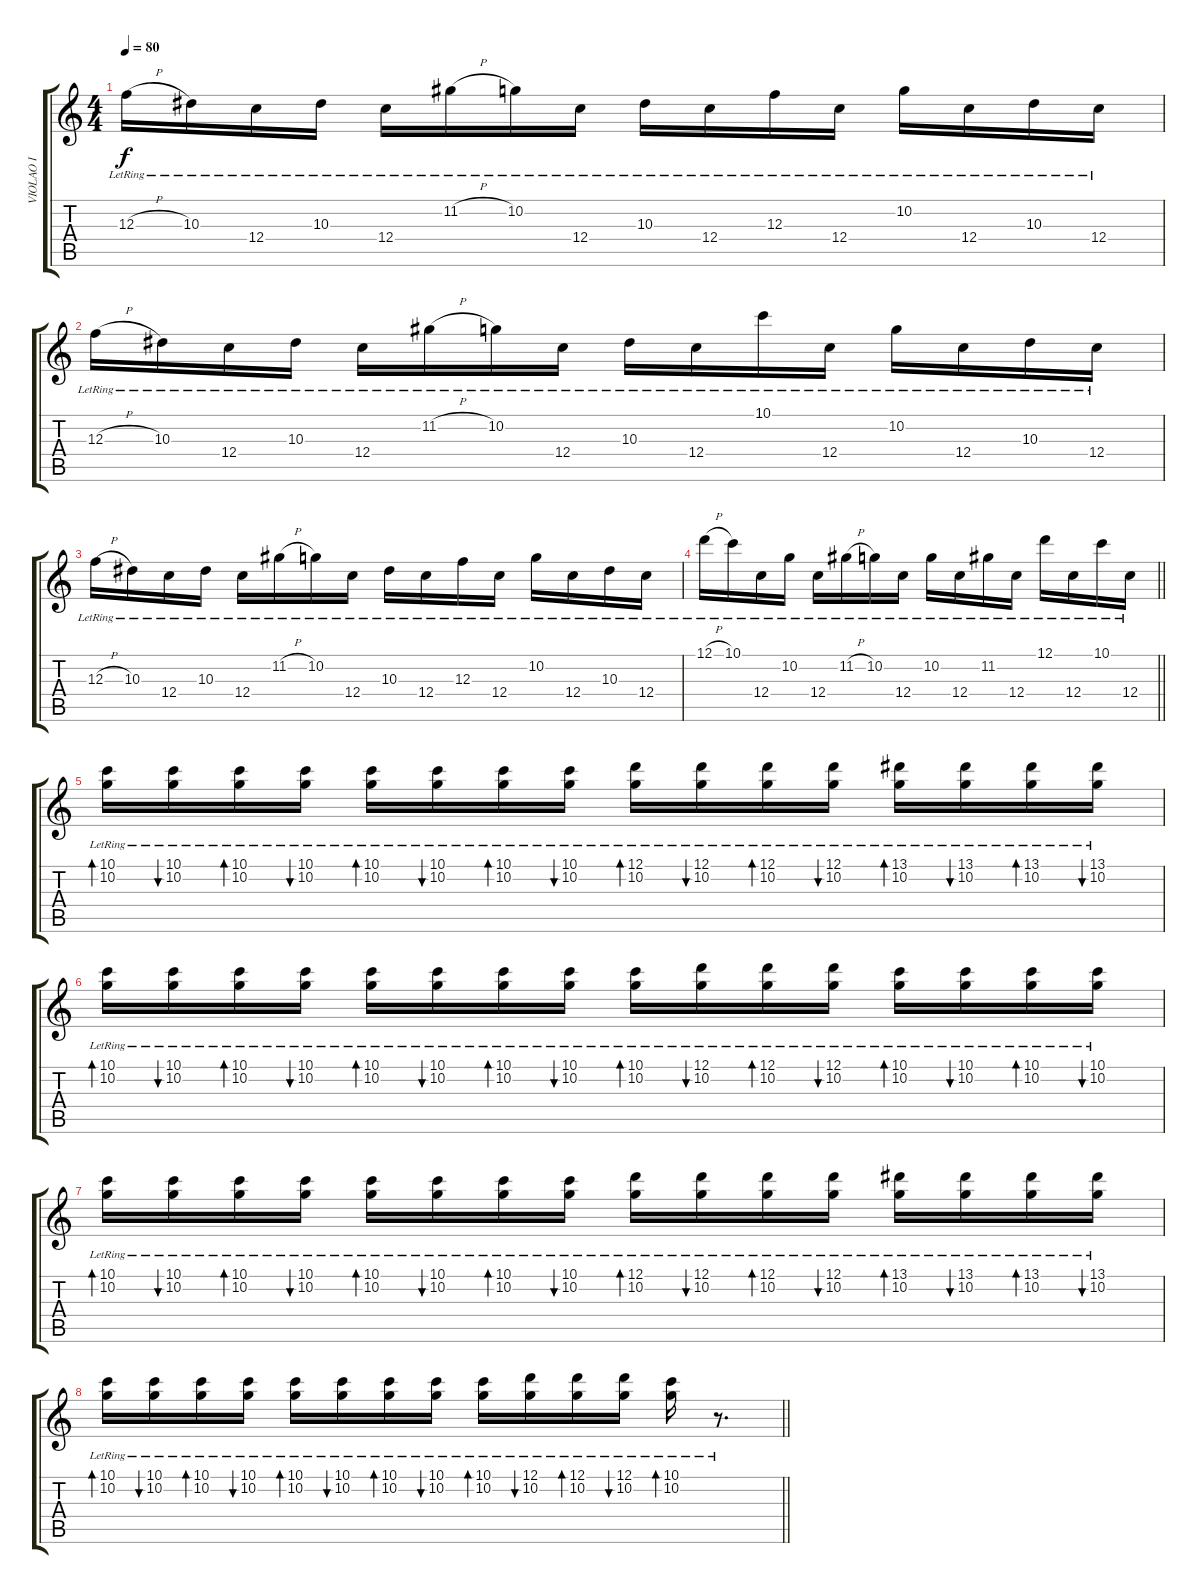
\track ("VIOLAO I" "VIOLAO I") {instrument acousticguitarsteel}
\staff {score tabs}
\tuning (D4 A3 F3 C3 G2 C2) {hide}
\ts (4 4)
\tempo 80
\clef g2
\ks c
12.3{h lr}.16{dy f} 10.3{lr}.16 12.4{lr}.16 10.3{lr}.16 12.4{lr}.16 11.2{h lr}.16 10.2{lr}.16 12.4{lr}.16 10.3{lr}.16 12.4{lr}.16 12.3{lr}.16 12.4{lr}.16 10.2{lr}.16 12.4{lr}.16 10.3{lr}.16 12.4{lr}.16 |
12.3{h lr}.16 10.3{lr}.16 12.4{lr}.16 10.3{lr}.16 12.4{lr}.16 11.2{h lr}.16 10.2{lr}.16 12.4{lr}.16 10.3{lr}.16 12.4{lr}.16 10.1{lr}.16 12.4{lr}.16 10.2{lr}.16 12.4{lr}.16 10.3{lr}.16 12.4{lr}.16 |
12.3{h lr}.16 10.3{lr}.16 12.4{lr}.16 10.3{lr}.16 12.4{lr}.16 11.2{h lr}.16 10.2{lr}.16 12.4{lr}.16 10.3{lr}.16 12.4{lr}.16 12.3{lr}.16 12.4{lr}.16 10.2{lr}.16 12.4{lr}.16 10.3{lr}.16 12.4{lr}.16 |
\barLineRight lightlight
12.1{h lr}.16 10.1{lr}.16 12.4{lr}.16 10.2{lr}.16 12.4{lr}.16 11.2{h lr}.16 10.2{lr}.16 12.4{lr}.16 10.2{lr}.16 12.4{lr}.16 11.2{lr}.16 12.4{lr}.16 12.1{lr}.16 12.4{lr}.16 10.1{lr}.16 12.4{lr}.16 |
\section ("" "")
(10.1{lr} 10.2{lr}).16{bd 240} (10.1{lr} 10.2{lr}).16{bu 240} (10.1{lr} 10.2{lr}).16{bd 240} (10.1{lr} 10.2{lr}).16{bu 240} (10.1{lr} 10.2{lr}).16{bd 240} (10.1{lr} 10.2{lr}).16{bu 240} (10.1{lr} 10.2{lr}).16{bd 240} (10.1{lr} 10.2{lr}).16{bu 240} (12.1{lr} 10.2{lr}).16{bd 240} (12.1{lr} 10.2{lr}).16{bu 240} (12.1{lr} 10.2{lr}).16{bd 240} (12.1{lr} 10.2{lr}).16{bu 240} (13.1{lr} 10.2{lr}).16{bd 240} (13.1{lr} 10.2{lr}).16{bu 240} (13.1{lr} 10.2{lr}).16{bd 240} (13.1{lr} 10.2{lr}).16{bu 240} |
(10.1{lr} 10.2{lr}).16{bd 240} (10.1{lr} 10.2{lr}).16{bu 240} (10.1{lr} 10.2{lr}).16{bd 240} (10.1{lr} 10.2{lr}).16{bu 240} (10.1{lr} 10.2{lr}).16{bd 240} (10.1{lr} 10.2{lr}).16{bu 240} (10.1{lr} 10.2{lr}).16{bd 240} (10.1{lr} 10.2{lr}).16{bu 240} (10.1{lr} 10.2{lr}).16{bd 240} (12.1{lr} 10.2{lr}).16{bu 240} (12.1{lr} 10.2{lr}).16{bd 240} (12.1{lr} 10.2{lr}).16{bu 240} (10.1{lr} 10.2{lr}).16{bd 240} (10.1{lr} 10.2{lr}).16{bu 240} (10.1{lr} 10.2{lr}).16{bd 240} (10.1{lr} 10.2{lr}).16{bu 240} |
(10.1{lr} 10.2{lr}).16{bd 240} (10.1{lr} 10.2{lr}).16{bu 240} (10.1{lr} 10.2{lr}).16{bd 240} (10.1{lr} 10.2{lr}).16{bu 240} (10.1{lr} 10.2{lr}).16{bd 240} (10.1{lr} 10.2{lr}).16{bu 240} (10.1{lr} 10.2{lr}).16{bd 240} (10.1{lr} 10.2{lr}).16{bu 240} (12.1{lr} 10.2{lr}).16{bd 240} (12.1{lr} 10.2{lr}).16{bu 240} (12.1{lr} 10.2{lr}).16{bd 240} (12.1{lr} 10.2{lr}).16{bu 240} (13.1{lr} 10.2{lr}).16{bd 240} (13.1{lr} 10.2{lr}).16{bu 240} (13.1{lr} 10.2{lr}).16{bd 240} (13.1{lr} 10.2{lr}).16{bu 240} |
\barLineRight lightlight
(10.1{lr} 10.2{lr}).16{bd 240} (10.1{lr} 10.2{lr}).16{bu 240} (10.1{lr} 10.2{lr}).16{bd 240} (10.1{lr} 10.2{lr}).16{bu 240} (10.1{lr} 10.2{lr}).16{bd 240} (10.1{lr} 10.2{lr}).16{bu 240} (10.1{lr} 10.2{lr}).16{bd 240} (10.1{lr} 10.2{lr}).16{bu 240} (10.1{lr} 10.2{lr}).16{bd 240} (12.1{lr} 10.2{lr}).16{bu 240} (12.1{lr} 10.2{lr}).16{bd 240} (12.1{lr} 10.2{lr}).16{bu 240} (10.1{lr} 10.2{lr}).16{bd 240} r.8{d}
